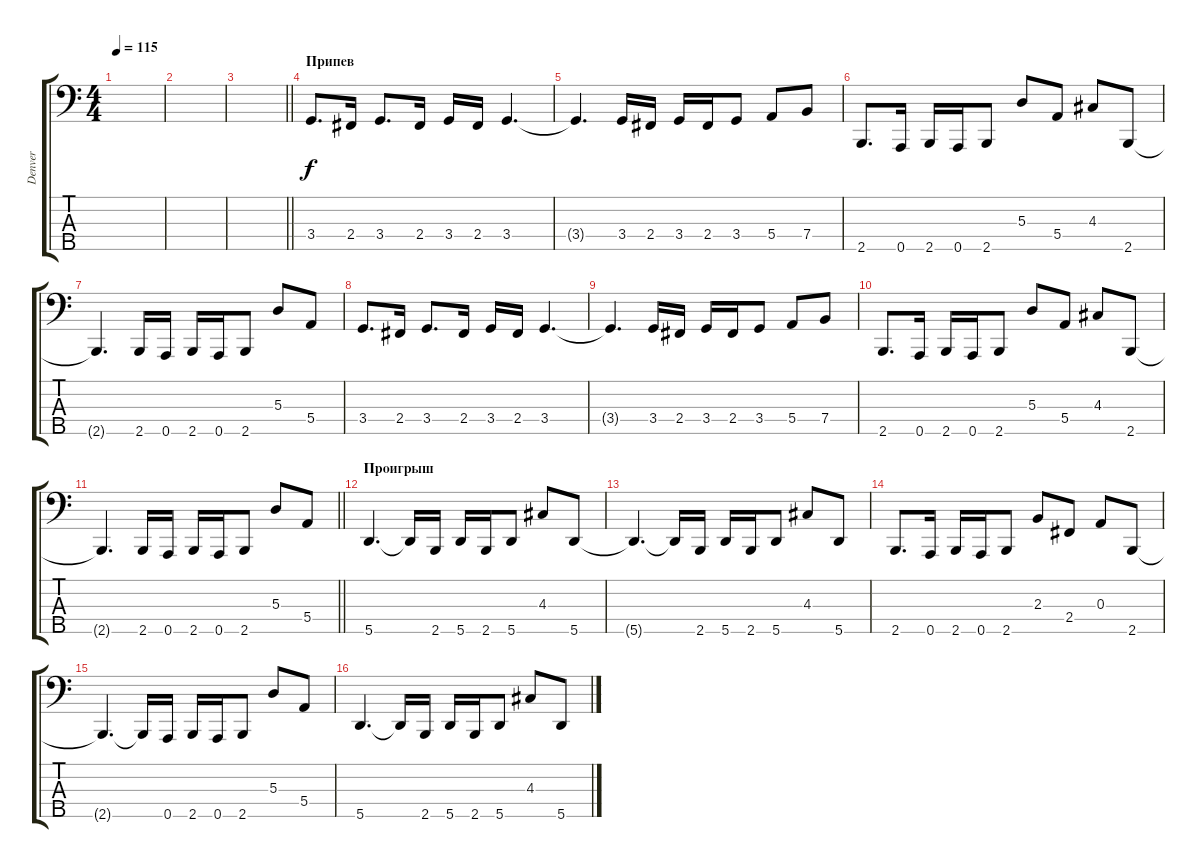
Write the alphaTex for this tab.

\track ("Denver" "Denver") {instrument electricbassfinger}
\staff {score tabs}
\tuning (G2 D2 A1 E1 A0) {hide}
\ts (4 4)
\tempo 115
\clef f4
\ks c
|
|
\barLineRight lightlight
|
\section ("" "Припев")
3.4.8{d} 2.4.16 3.4.8{d} 2.4.16 3.4.16 2.4.16 3.4.4{d} |
3.4{t}.4{d} 3.4.16 2.4.16 3.4.16 2.4.16 3.4.8 5.4.8 7.4.8 |
2.5.8{d} 0.5.16 2.5.16 0.5.16 2.5.8 5.3.8 5.4.8 4.3.8 2.5.8 |
2.5{t}.4{d} 2.5.16 0.5.16 2.5.16 0.5.16 2.5.8 5.3.8 5.4.8 |
3.4.8{d} 2.4.16 3.4.8{d} 2.4.16 3.4.16 2.4.16 3.4.4{d} |
3.4{t}.4{d} 3.4.16 2.4.16 3.4.16 2.4.16 3.4.8 5.4.8 7.4.8 |
2.5.8{d} 0.5.16 2.5.16 0.5.16 2.5.8 5.3.8 5.4.8 4.3.8 2.5.8 |
\barLineRight lightlight
2.5{t}.4{d} 2.5.16 0.5.16 2.5.16 0.5.16 2.5.8 5.3.8 5.4.8 |
\section ("" "Проигрыш")
5.5.4{d} 5.5{t}.16 2.5.16 5.5.16 2.5.16 5.5.8 4.3.8 5.5.8 |
5.5{t}.4{d} 5.5{t}.16 2.5.16 5.5.16 2.5.16 5.5.8 4.3.8 5.5.8 |
2.5.8{d} 0.5.16 2.5.16 0.5.16 2.5.8 2.3.8 2.4.8 0.3.8 2.5.8 |
2.5{t}.4{d} 2.5{t}.16 0.5.16 2.5.16 0.5.16 2.5.8 5.3.8 5.4.8 |
5.5.4{d} 5.5{t}.16 2.5.16 5.5.16 2.5.16 5.5.8 4.3.8 5.5.8
